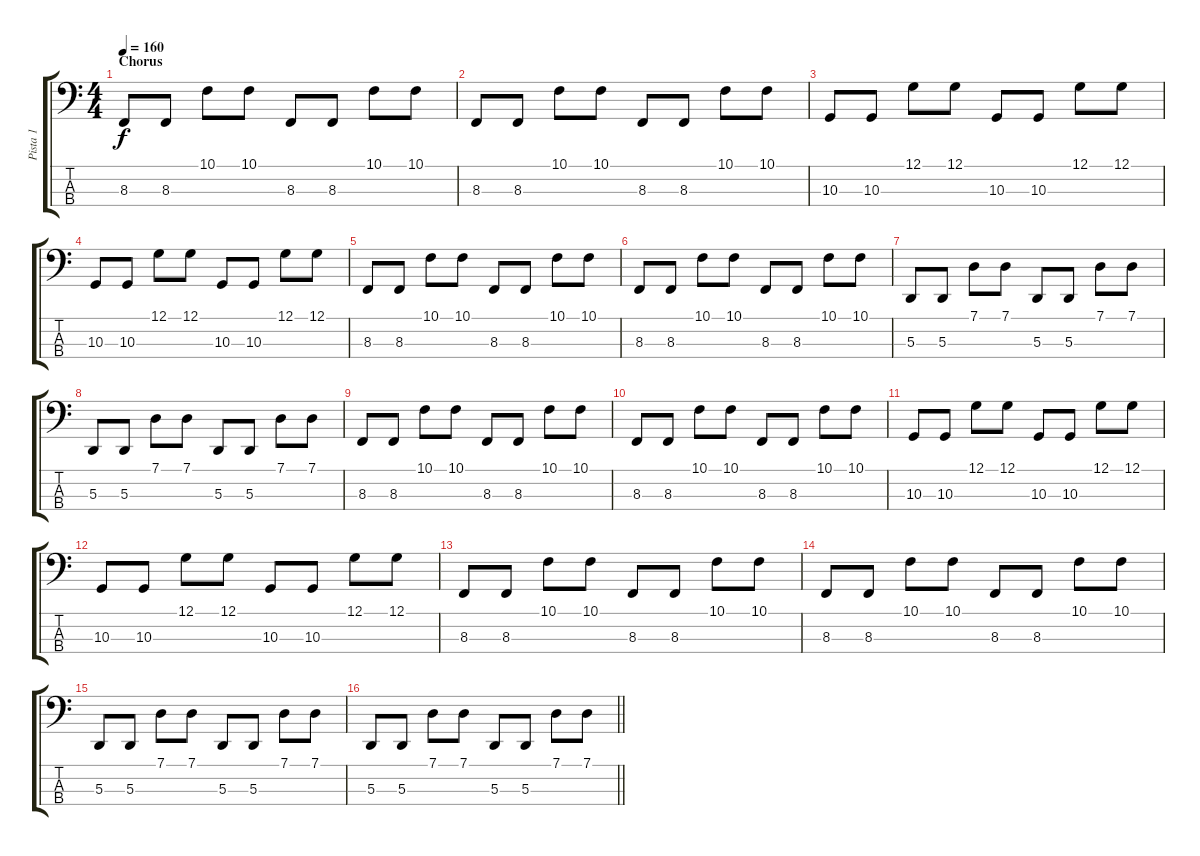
\track ("Pista 1" "Pista 1") {instrument lead8bassandlead}
\staff {score tabs}
\tuning (G2 D2 A1 E1) {hide}
\ts (4 4)
\section ("" "Chorus")
\tempo 160
\clef f4
\ks c
8.3.8{dy f} 8.3.8 10.1.8 10.1.8 8.3.8 8.3.8 10.1.8 10.1.8 |
8.3.8 8.3.8 10.1.8 10.1.8 8.3.8 8.3.8 10.1.8 10.1.8 |
10.3.8 10.3.8 12.1.8 12.1.8 10.3.8 10.3.8 12.1.8 12.1.8 |
10.3.8 10.3.8 12.1.8 12.1.8 10.3.8 10.3.8 12.1.8 12.1.8 |
8.3.8 8.3.8 10.1.8 10.1.8 8.3.8 8.3.8 10.1.8 10.1.8 |
8.3.8 8.3.8 10.1.8 10.1.8 8.3.8 8.3.8 10.1.8 10.1.8 |
5.3.8 5.3.8 7.1.8 7.1.8 5.3.8 5.3.8 7.1.8 7.1.8 |
5.3.8 5.3.8 7.1.8 7.1.8 5.3.8 5.3.8 7.1.8 7.1.8 |
8.3.8 8.3.8 10.1.8 10.1.8 8.3.8 8.3.8 10.1.8 10.1.8 |
8.3.8 8.3.8 10.1.8 10.1.8 8.3.8 8.3.8 10.1.8 10.1.8 |
10.3.8 10.3.8 12.1.8 12.1.8 10.3.8 10.3.8 12.1.8 12.1.8 |
10.3.8 10.3.8 12.1.8 12.1.8 10.3.8 10.3.8 12.1.8 12.1.8 |
8.3.8 8.3.8 10.1.8 10.1.8 8.3.8 8.3.8 10.1.8 10.1.8 |
8.3.8 8.3.8 10.1.8 10.1.8 8.3.8 8.3.8 10.1.8 10.1.8 |
5.3.8 5.3.8 7.1.8 7.1.8 5.3.8 5.3.8 7.1.8 7.1.8 |
\barLineRight lightlight
5.3.8 5.3.8 7.1.8 7.1.8 5.3.8 5.3.8 7.1.8 7.1.8
